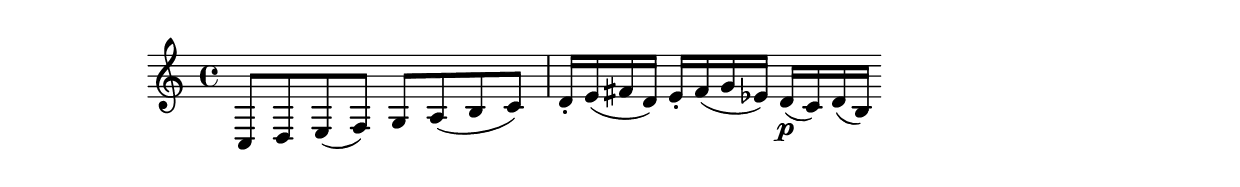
\version "2.18.2"
\book {
  \header {
  }

  \bookpart {
    <<
    \new Staff = Staff \with { }
    \context Staff = Staff {
      \relative c {
        << \new Voice = "voice1" {
          c8 d e( f) g a( b c)

          d16-. e( fis d) e-. fis( g ees)
          
          d(\p c) d( b)
        } >>
      }
    }
    >>
  }
}
